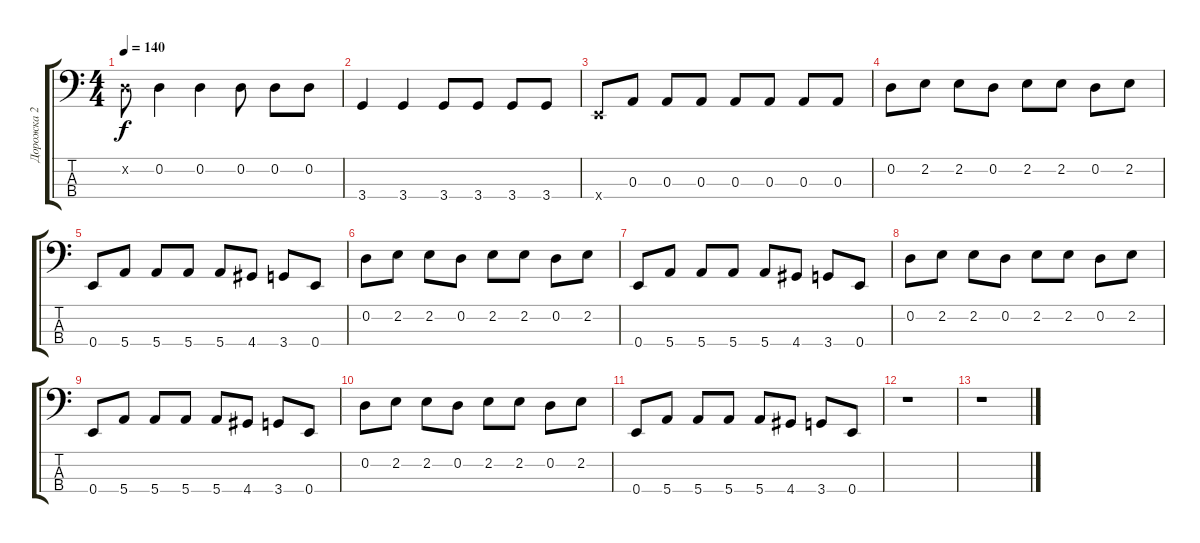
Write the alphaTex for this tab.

\track ("Дорожка 2" "Дорожка 2") {instrument slapbass2}
\staff {score tabs}
\tuning (G2 D2 A1 E1) {hide}
\ts (4 4)
\tempo 140
\clef f4
\ks c
0.2{x}.8{dy f} 0.2.4 0.2.4 0.2.8 0.2.8 0.2.8 |
3.4.4 3.4.4 3.4.8 3.4.8 3.4.8 3.4.8 |
0.4{x}.8 0.3.8 0.3.8 0.3.8 0.3.8 0.3.8 0.3.8 0.3.8 |
0.2.8 2.2.8 2.2.8 0.2.8 2.2.8 2.2.8 0.2.8 2.2.8 |
0.4.8 5.4.8 5.4.8 5.4.8 5.4.8 4.4.8 3.4.8 0.4.8 |
0.2.8 2.2.8 2.2.8 0.2.8 2.2.8 2.2.8 0.2.8 2.2.8 |
0.4.8 5.4.8 5.4.8 5.4.8 5.4.8 4.4.8 3.4.8 0.4.8 |
0.2.8 2.2.8 2.2.8 0.2.8 2.2.8 2.2.8 0.2.8 2.2.8 |
0.4.8 5.4.8 5.4.8 5.4.8 5.4.8 4.4.8 3.4.8 0.4.8 |
0.2.8 2.2.8 2.2.8 0.2.8 2.2.8 2.2.8 0.2.8 2.2.8 |
0.4.8 5.4.8 5.4.8 5.4.8 5.4.8 4.4.8 3.4.8 0.4.8 |
r.1 |
r.1
